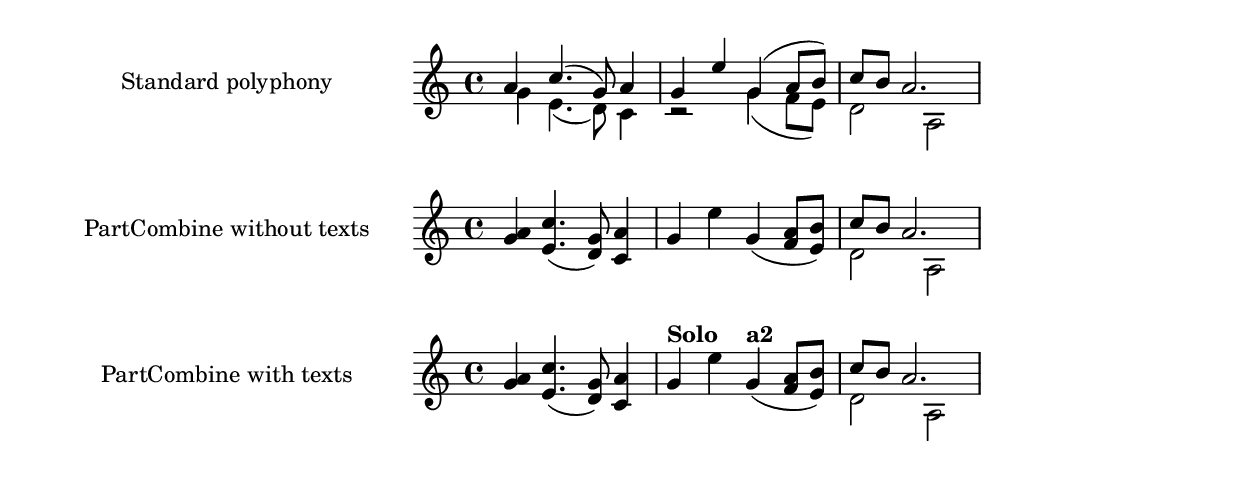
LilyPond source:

%%  Do not edit this file; it is auto-generated from LSR!
\version "2.11.35"

\header { texidoc = "
The part combiner tool ( \\partcombine command ) allows you to combine
different parts on a same Staff. You can choose whether you want or
don't want to add texts such as \"solo\" or \"a2\", by defining the
printPartCombineTexts property.

For vocal scores (hymns), there is no need to add \"solo\"/\"a2\"
texts, so they should be switched off. However, you'd better not use it
if there are any solos, as they won't be indicated. In such cases, you
may simply want to use standard LilyPond polyphony.

This snippet presents the three ways two parts can be printed on a same
staff : standard polyphony, \\partcombine whitout texts, and
\\partcombine with texts.


" }

musicUp = { 	 \time 4/4
			\relative c'' {
				a4 c4.(g8) a4 |
				g4 e' g,( a8 b) | 
				c b a2.
			}
}

musicDown = {
			\relative c'' {
				g4 e4.(d8) c4 |
				r2 g'4( f8 e) |
				d2 a
			}
}
\score{
	\new Staff {
		\set Staff.instrumentName = "Standard polyphony  "
		<< \musicUp  \\ \musicDown >>
	}
	\layout{ 
	indent = 6.0\cm 
	}
}

\score{
	\context Staff {
			\set Staff.instrumentName = "PartCombine without texts  "
			\partcombine \musicUp \musicDown
	}
	\layout{
		indent = 6.0\cm
		\context {
			\Voice
			printPartCombineTexts = ##f
		}
	}
}

\score{
	\context Staff {
			\set Staff.instrumentName = "PartCombine with texts  "
			\partcombine \musicUp \musicDown
	}
	\layout{
		indent = 6.0\cm
		\context {
			\Voice
			printPartCombineTexts = ##t
		}
	}
}

